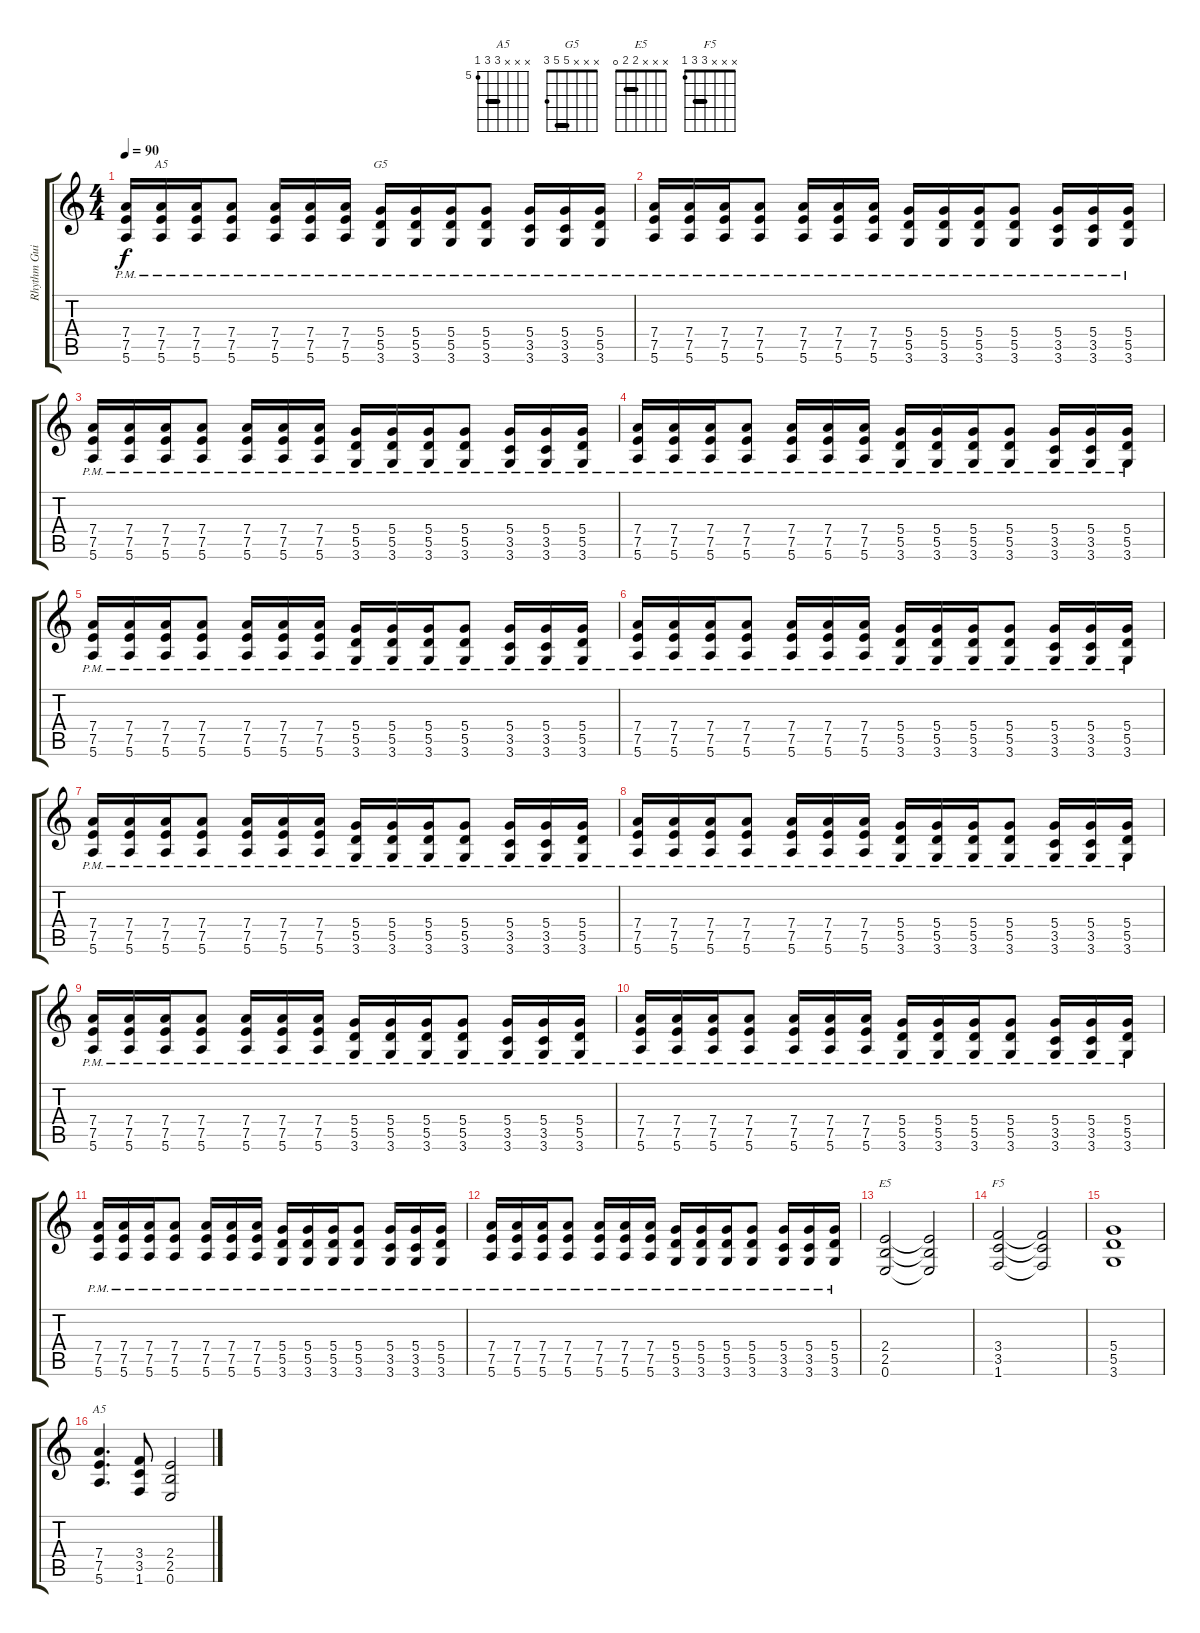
\track ("Rhythm Guitar" "Rhythm Gui") {instrument distortionguitar}
\staff {score tabs}
\tuning (E4 B3 G3 D3 A2 E2) {hide}
\chord ("A5" x x 2 2 0 x) {barre 2}
\chord ("G5" x x x 5 5 3) {barre 5}
\chord ("E5" x x x 2 2 0) {barre 2}
\chord ("F5" x x x 3 3 1) {barre 3}
\chord ("A5" x x x 7 7 5) {firstfret 5 barre 7}
\ts (4 4)
\tempo 90
\clef g2
\ks c
(7.4{pm} 7.5{pm} 5.6{pm}).16{dy f} (7.4{pm} 7.5{pm} 5.6{pm}).16{ch "A5"} (7.4{pm} 7.5{pm} 5.6{pm}).16 (7.4{pm} 7.5{pm} 5.6{pm}).8 (7.4{pm} 7.5{pm} 5.6{pm}).16 (7.4{pm} 7.5{pm} 5.6{pm}).16 (7.4{pm} 7.5{pm} 5.6{pm}).16 (5.4{pm} 5.5{pm} 3.6{pm}).16{ch "G5"} (5.4{pm} 5.5{pm} 3.6{pm}).16 (5.4{pm} 5.5{pm} 3.6{pm}).16 (5.4{pm} 5.5{pm} 3.6{pm}).8 (5.4{pm} 3.5{pm} 3.6).16 (5.4{pm} 3.5{pm} 3.6).16 (5.4{pm} 5.5{pm} 3.6{pm}).16 |
(7.4{pm} 7.5{pm} 5.6{pm}).16 (7.4{pm} 7.5{pm} 5.6{pm}).16 (7.4{pm} 7.5{pm} 5.6{pm}).16 (7.4{pm} 7.5{pm} 5.6{pm}).8 (7.4{pm} 7.5{pm} 5.6{pm}).16 (7.4{pm} 7.5{pm} 5.6{pm}).16 (7.4{pm} 7.5{pm} 5.6{pm}).16 (5.4{pm} 5.5{pm} 3.6{pm}).16 (5.4{pm} 5.5{pm} 3.6{pm}).16 (5.4{pm} 5.5{pm} 3.6{pm}).16 (5.4{pm} 5.5{pm} 3.6{pm}).8 (5.4{pm} 3.5{pm} 3.6).16 (5.4{pm} 3.5{pm} 3.6).16 (5.4{pm} 5.5{pm} 3.6{pm}).16 |
(7.4{pm} 7.5{pm} 5.6{pm}).16 (7.4{pm} 7.5{pm} 5.6{pm}).16 (7.4{pm} 7.5{pm} 5.6{pm}).16 (7.4{pm} 7.5{pm} 5.6{pm}).8 (7.4{pm} 7.5{pm} 5.6{pm}).16 (7.4{pm} 7.5{pm} 5.6{pm}).16 (7.4{pm} 7.5{pm} 5.6{pm}).16 (5.4{pm} 5.5{pm} 3.6{pm}).16 (5.4{pm} 5.5{pm} 3.6{pm}).16 (5.4{pm} 5.5{pm} 3.6{pm}).16 (5.4{pm} 5.5{pm} 3.6{pm}).8 (5.4{pm} 3.5{pm} 3.6).16 (5.4{pm} 3.5{pm} 3.6).16 (5.4{pm} 5.5{pm} 3.6{pm}).16 |
(7.4{pm} 7.5{pm} 5.6{pm}).16 (7.4{pm} 7.5{pm} 5.6{pm}).16 (7.4{pm} 7.5{pm} 5.6{pm}).16 (7.4{pm} 7.5{pm} 5.6{pm}).8 (7.4{pm} 7.5{pm} 5.6{pm}).16 (7.4{pm} 7.5{pm} 5.6{pm}).16 (7.4{pm} 7.5{pm} 5.6{pm}).16 (5.4{pm} 5.5{pm} 3.6{pm}).16 (5.4{pm} 5.5{pm} 3.6{pm}).16 (5.4{pm} 5.5{pm} 3.6{pm}).16 (5.4{pm} 5.5{pm} 3.6{pm}).8 (5.4{pm} 3.5{pm} 3.6).16 (5.4{pm} 3.5{pm} 3.6).16 (5.4{pm} 5.5{pm} 3.6{pm}).16 |
(7.4{pm} 7.5{pm} 5.6{pm}).16 (7.4{pm} 7.5{pm} 5.6{pm}).16 (7.4{pm} 7.5{pm} 5.6{pm}).16 (7.4{pm} 7.5{pm} 5.6{pm}).8 (7.4{pm} 7.5{pm} 5.6{pm}).16 (7.4{pm} 7.5{pm} 5.6{pm}).16 (7.4{pm} 7.5{pm} 5.6{pm}).16 (5.4{pm} 5.5{pm} 3.6{pm}).16 (5.4{pm} 5.5{pm} 3.6{pm}).16 (5.4{pm} 5.5{pm} 3.6{pm}).16 (5.4{pm} 5.5{pm} 3.6{pm}).8 (5.4{pm} 3.5{pm} 3.6).16 (5.4{pm} 3.5{pm} 3.6).16 (5.4{pm} 5.5{pm} 3.6{pm}).16 |
(7.4{pm} 7.5{pm} 5.6{pm}).16 (7.4{pm} 7.5{pm} 5.6{pm}).16 (7.4{pm} 7.5{pm} 5.6{pm}).16 (7.4{pm} 7.5{pm} 5.6{pm}).8 (7.4{pm} 7.5{pm} 5.6{pm}).16 (7.4{pm} 7.5{pm} 5.6{pm}).16 (7.4{pm} 7.5{pm} 5.6{pm}).16 (5.4{pm} 5.5{pm} 3.6{pm}).16 (5.4{pm} 5.5{pm} 3.6{pm}).16 (5.4{pm} 5.5{pm} 3.6{pm}).16 (5.4{pm} 5.5{pm} 3.6{pm}).8 (5.4{pm} 3.5{pm} 3.6).16 (5.4{pm} 3.5{pm} 3.6).16 (5.4{pm} 5.5{pm} 3.6{pm}).16 |
(7.4{pm} 7.5{pm} 5.6{pm}).16 (7.4{pm} 7.5{pm} 5.6{pm}).16 (7.4{pm} 7.5{pm} 5.6{pm}).16 (7.4{pm} 7.5{pm} 5.6{pm}).8 (7.4{pm} 7.5{pm} 5.6{pm}).16 (7.4{pm} 7.5{pm} 5.6{pm}).16 (7.4{pm} 7.5{pm} 5.6{pm}).16 (5.4{pm} 5.5{pm} 3.6{pm}).16 (5.4{pm} 5.5{pm} 3.6{pm}).16 (5.4{pm} 5.5{pm} 3.6{pm}).16 (5.4{pm} 5.5{pm} 3.6{pm}).8 (5.4{pm} 3.5{pm} 3.6).16 (5.4{pm} 3.5{pm} 3.6).16 (5.4{pm} 5.5{pm} 3.6{pm}).16 |
(7.4{pm} 7.5{pm} 5.6{pm}).16 (7.4{pm} 7.5{pm} 5.6{pm}).16 (7.4{pm} 7.5{pm} 5.6{pm}).16 (7.4{pm} 7.5{pm} 5.6{pm}).8 (7.4{pm} 7.5{pm} 5.6{pm}).16 (7.4{pm} 7.5{pm} 5.6{pm}).16 (7.4{pm} 7.5{pm} 5.6{pm}).16 (5.4{pm} 5.5{pm} 3.6{pm}).16 (5.4{pm} 5.5{pm} 3.6{pm}).16 (5.4{pm} 5.5{pm} 3.6{pm}).16 (5.4{pm} 5.5{pm} 3.6{pm}).8 (5.4{pm} 3.5{pm} 3.6).16 (5.4{pm} 3.5{pm} 3.6).16 (5.4{pm} 5.5{pm} 3.6{pm}).16 |
(7.4{pm} 7.5{pm} 5.6{pm}).16 (7.4{pm} 7.5{pm} 5.6{pm}).16 (7.4{pm} 7.5{pm} 5.6{pm}).16 (7.4{pm} 7.5{pm} 5.6{pm}).8 (7.4{pm} 7.5{pm} 5.6{pm}).16 (7.4{pm} 7.5{pm} 5.6{pm}).16 (7.4{pm} 7.5{pm} 5.6{pm}).16 (5.4{pm} 5.5{pm} 3.6{pm}).16 (5.4{pm} 5.5{pm} 3.6{pm}).16 (5.4{pm} 5.5{pm} 3.6{pm}).16 (5.4{pm} 5.5{pm} 3.6{pm}).8 (5.4{pm} 3.5{pm} 3.6).16 (5.4{pm} 3.5{pm} 3.6).16 (5.4{pm} 5.5{pm} 3.6{pm}).16 |
(7.4{pm} 7.5{pm} 5.6{pm}).16 (7.4{pm} 7.5{pm} 5.6{pm}).16 (7.4{pm} 7.5{pm} 5.6{pm}).16 (7.4{pm} 7.5{pm} 5.6{pm}).8 (7.4{pm} 7.5{pm} 5.6{pm}).16 (7.4{pm} 7.5{pm} 5.6{pm}).16 (7.4{pm} 7.5{pm} 5.6{pm}).16 (5.4{pm} 5.5{pm} 3.6{pm}).16 (5.4{pm} 5.5{pm} 3.6{pm}).16 (5.4{pm} 5.5{pm} 3.6{pm}).16 (5.4{pm} 5.5{pm} 3.6{pm}).8 (5.4{pm} 3.5{pm} 3.6).16 (5.4{pm} 3.5{pm} 3.6).16 (5.4{pm} 5.5{pm} 3.6{pm}).16 |
(7.4{pm} 7.5{pm} 5.6{pm}).16 (7.4{pm} 7.5{pm} 5.6{pm}).16 (7.4{pm} 7.5{pm} 5.6{pm}).16 (7.4{pm} 7.5{pm} 5.6{pm}).8 (7.4{pm} 7.5{pm} 5.6{pm}).16 (7.4{pm} 7.5{pm} 5.6{pm}).16 (7.4{pm} 7.5{pm} 5.6{pm}).16 (5.4{pm} 5.5{pm} 3.6{pm}).16 (5.4{pm} 5.5{pm} 3.6{pm}).16 (5.4{pm} 5.5{pm} 3.6{pm}).16 (5.4{pm} 5.5{pm} 3.6{pm}).8 (5.4{pm} 3.5{pm} 3.6).16 (5.4{pm} 3.5{pm} 3.6).16 (5.4{pm} 5.5{pm} 3.6{pm}).16 |
(7.4{pm} 7.5{pm} 5.6{pm}).16 (7.4{pm} 7.5{pm} 5.6{pm}).16 (7.4{pm} 7.5{pm} 5.6{pm}).16 (7.4{pm} 7.5{pm} 5.6{pm}).8 (7.4{pm} 7.5{pm} 5.6{pm}).16 (7.4{pm} 7.5{pm} 5.6{pm}).16 (7.4{pm} 7.5{pm} 5.6{pm}).16 (5.4{pm} 5.5{pm} 3.6{pm}).16 (5.4{pm} 5.5{pm} 3.6{pm}).16 (5.4{pm} 5.5{pm} 3.6{pm}).16 (5.4{pm} 5.5{pm} 3.6{pm}).8 (5.4{pm} 3.5{pm} 3.6).16 (5.4{pm} 3.5{pm} 3.6).16 (5.4{pm} 5.5{pm} 3.6{pm}).16 |
(2.4 2.5 0.6).2{ch "E5"} (2.4{t} 2.5{t} 0.6{t}).2 |
(3.4 3.5 1.6).2{ch "F5"} (3.4{t} 3.5{t} 1.6{t}).2 |
(5.4 5.5 3.6).1 |
(7.4 7.5 5.6).4{d ch "A5"} (3.4 3.5 1.6).8 (2.4 2.5 0.6).2
